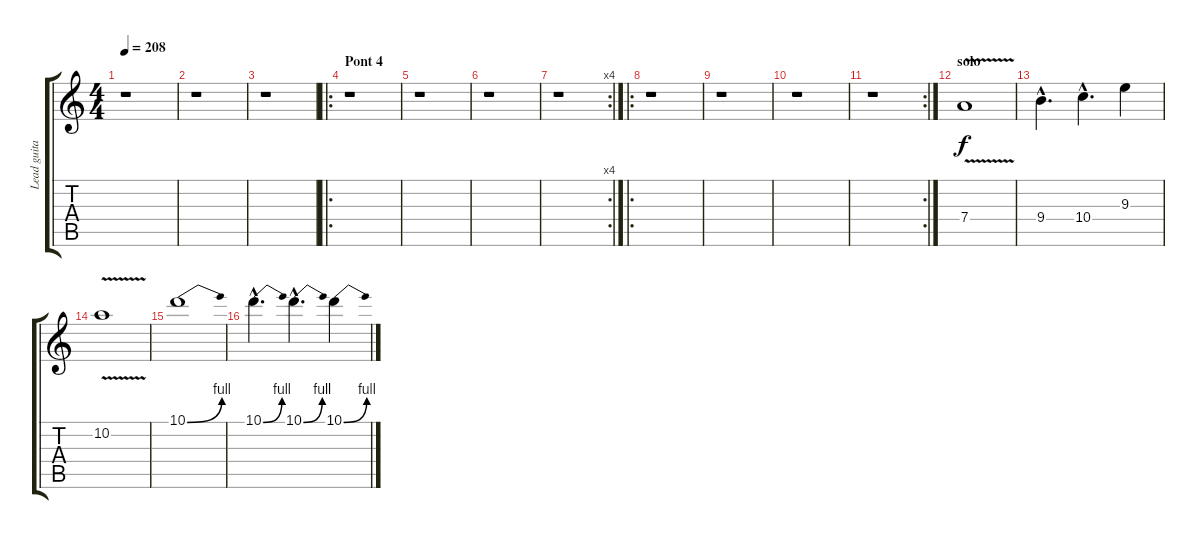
\track ("Lead guitare" "Lead guita") {instrument distortionguitar}
\staff {score tabs}
\tuning (E4 B3 G3 D3 A2 E2) {hide}
\ts (4 4)
\tempo 208
\clef g2
\ks c
r.1{dy f} |
r.1 |
r.1 |
\ro
\section ("" "Pont 4")
r.1 |
r.1 |
r.1 |
\rc 4
r.1 |
\ro
r.1 |
r.1 |
r.1 |
\rc 2
r.1 |
\section ("" "solo")
7.4{v}.1 |
9.4{hac}.4{d} 10.4{hac}.4{d} 9.3.4 |
10.2{v}.1 |
10.1{be (bend 0 0 60 4)}.1 |
10.1{be (bend 0 0 60 4) hac}.4{d} 10.1{be (bend 0 0 60 4) hac}.4{d} 10.1{be (bend 0 0 60 4)}.4
